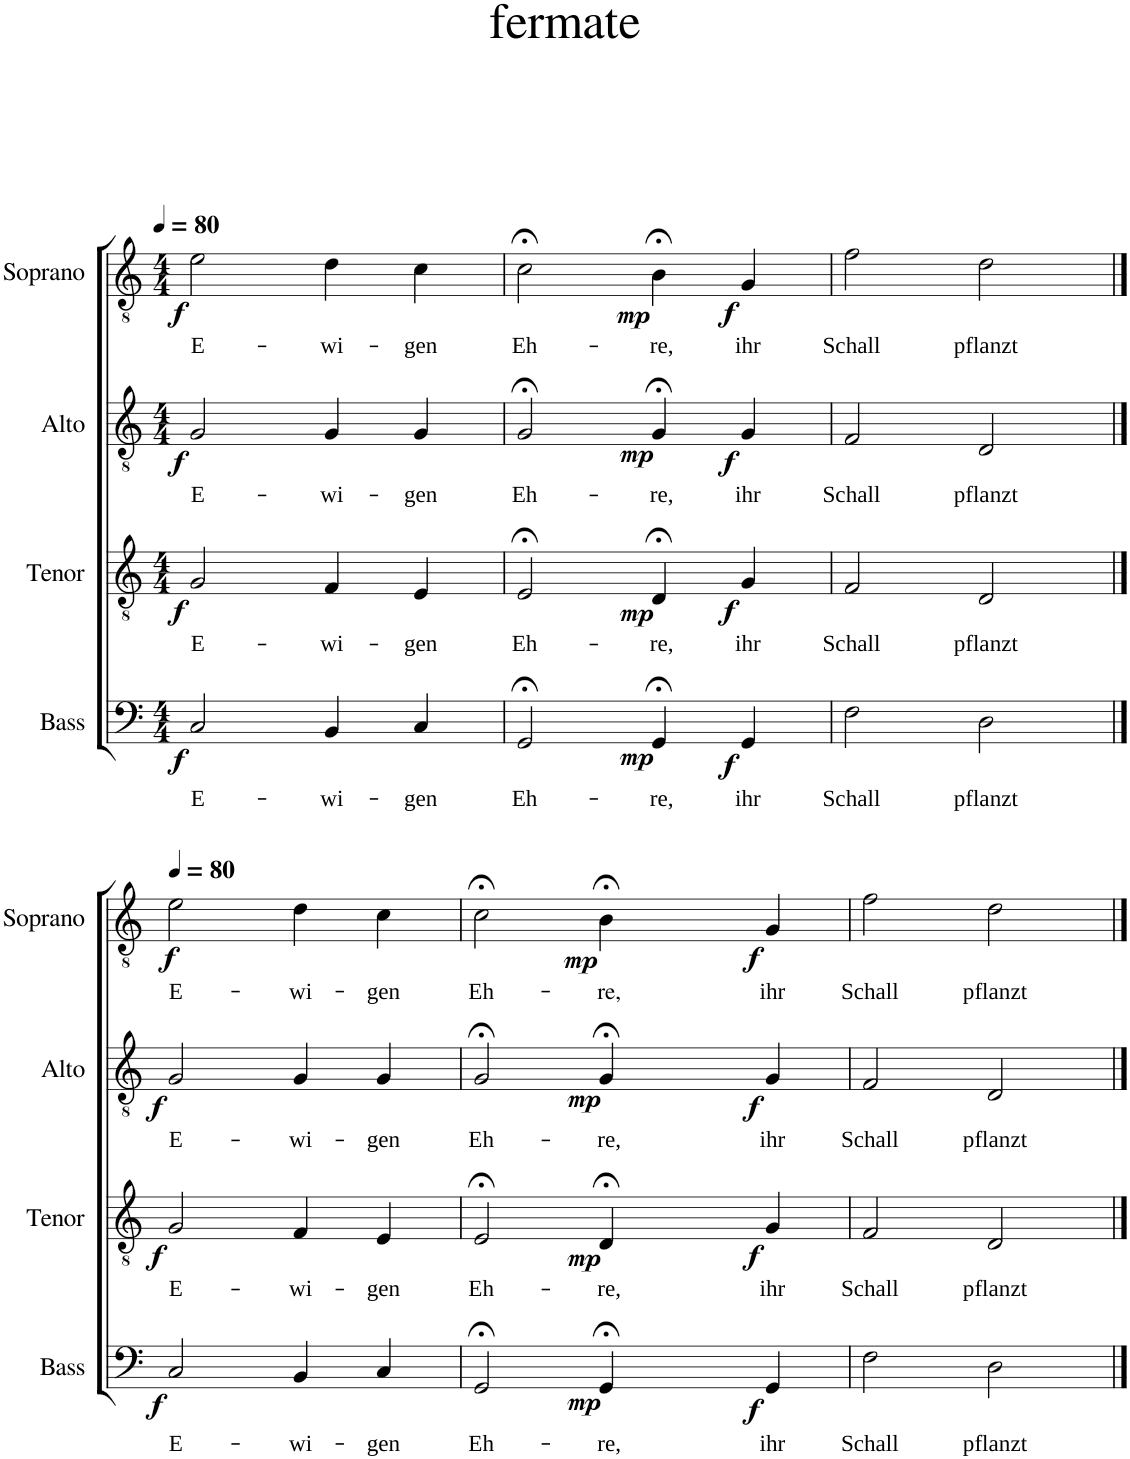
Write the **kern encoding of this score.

**kern	**text	**dynam	**kern	**text	**dynam	**kern	**text	**dynam	**kern	**text	**dynam
*part4	*part4	*part4	*part3	*part3	*part3	*part2	*part2	*part2	*part1	*part1	*part1
*staff4	*staff4	*staff4	*staff3	*staff3	*staff3	*staff2	*staff2	*staff2	*staff1	*staff1	*staff1
*I"Bass	*	*	*I"Tenor	*	*	*I"Alto	*	*	*I"Soprano	*	*
*I'B.	*	*	*I'T.	*	*	*I'A.	*	*	*I'S.	*	*
*clefF4	*	*	*clefGv2	*	*	*clefGv2	*	*	*clefGv2	*	*
*k[]	*	*	*k[]	*	*	*k[]	*	*	*k[]	*	*
*M4/4	*	*	*M4/4	*	*	*M4/4	*	*	*M4/4	*	*
*MM80	*	*	*MM80	*	*	*MM80	*	*	*MM80	*	*
=1	=1	=1	=1	=1	=1	=1	=1	=1	=1	=1	=1
!	!LO:LY:b	!LO:DY:b	!	!LO:LY:b	!LO:DY:b	!	!LO:LY:b	!LO:DY:b	!	!LO:LY:b	!LO:DY:b
2C/	E-	f	2G/	E-	f	2G/	E-	f	2e\	E-	f
!	!LO:LY:b	!	!	!LO:LY:b	!	!	!LO:LY:b	!	!	!LO:LY:b	!
4BB/	-wi-	.	4F/	-wi-	.	4G/	-wi-	.	4d\	-wi-	.
!	!LO:LY:b	!	!	!LO:LY:b	!	!	!LO:LY:b	!	!	!LO:LY:b	!
4C/	-gen	.	4E/	-gen	.	4G/	-gen	.	4c\	-gen	.
=2	=2	=2	=2	=2	=2	=2	=2	=2	=2	=2	=2
!	!LO:LY:b	!	!	!LO:LY:b	!	!	!LO:LY:b	!	!	!LO:LY:b	!
2GG;</	Eh-	.	2E;</	Eh-	.	2G;</	Eh-	.	2c;<\	Eh-	.
!	!LO:LY:b	!LO:DY:b	!	!LO:LY:b	!LO:DY:b	!	!LO:LY:b	!LO:DY:b	!	!LO:LY:b	!LO:DY:b
4GG;<Z/	-re,	mp	4D;<Z/	-re,	mp	4G;<Z/	-re,	mp	4B;<Z\	-re,	mp
!	!LO:LY:b	!LO:DY:b	!	!LO:LY:b	!LO:DY:b	!	!LO:LY:b	!LO:DY:b	!	!LO:LY:b	!LO:DY:b
4GG/	ihr	f	4G/	ihr	f	4G/	ihr	f	4G/	ihr	f
=3	=3	=3	=3	=3	=3	=3	=3	=3	=3	=3	=3
!	!LO:LY:b	!	!	!LO:LY:b	!	!	!LO:LY:b	!	!	!LO:LY:b	!
2F\	Schall	.	2F/	Schall	.	2F/	Schall	.	2f\	Schall	.
!	!LO:LY:b	!	!	!LO:LY:b	!	!	!LO:LY:b	!	!	!LO:LY:b	!
2D\	pflanzt	.	2D/	pflanzt	.	2D/	pflanzt	.	2d\	pflanzt	.
!!LO:LB:g=z
==1	==1	==1	==1	==1	==1	==1	==1	==1	==1	==1	==1
*	*	*	*	*	*	*	*	*	*MM80	*	*
!	!LO:LY:b	!LO:DY:b	!	!LO:LY:b	!LO:DY:b	!	!LO:LY:b	!LO:DY:b	!	!LO:LY:b	!LO:DY:b
2C/	E-	f	2G/	E-	f	2G/	E-	f	2e\	E-	f
!	!LO:LY:b	!	!	!LO:LY:b	!	!	!LO:LY:b	!	!	!LO:LY:b	!
4BB/	-wi-	.	4F/	-wi-	.	4G/	-wi-	.	4d\	-wi-	.
!	!LO:LY:b	!	!	!LO:LY:b	!	!	!LO:LY:b	!	!	!LO:LY:b	!
4C/	-gen	.	4E/	-gen	.	4G/	-gen	.	4c\	-gen	.
=2	=2	=2	=2	=2	=2	=2	=2	=2	=2	=2	=2
!	!LO:LY:b	!	!	!LO:LY:b	!	!	!LO:LY:b	!	!	!LO:LY:b	!
2GG;</	Eh-	.	2E;</	Eh-	.	2G;</	Eh-	.	2c;<\	Eh-	.
!	!LO:LY:b	!LO:DY:b	!	!LO:LY:b	!LO:DY:b	!	!LO:LY:b	!LO:DY:b	!	!LO:LY:b	!LO:DY:b
4GG;</	-re,	mp	4D;</	-re,	mp	4G;</	-re,	mp	4B;<\	-re,	mp
4r;<yy	.	.	4r;<yy	.	.	4r;<yy	.	.	4r;<yy	.	.
!	!LO:LY:b	!LO:DY:b	!	!LO:LY:b	!LO:DY:b	!	!LO:LY:b	!LO:DY:b	!	!LO:LY:b	!LO:DY:b
4GG/	ihr	f	4G/	ihr	f	4G/	ihr	f	4G/	ihr	f
=3	=3	=3	=3	=3	=3	=3	=3	=3	=3	=3	=3
!	!LO:LY:b	!	!	!LO:LY:b	!	!	!LO:LY:b	!	!	!LO:LY:b	!
2F\	Schall	.	2F/	Schall	.	2F/	Schall	.	2f\	Schall	.
!	!LO:LY:b	!	!	!LO:LY:b	!	!	!LO:LY:b	!	!	!LO:LY:b	!
2D\	pflanzt	.	2D/	pflanzt	.	2D/	pflanzt	.	2d\	pflanzt	.
==	==	==	==	==	==	==	==	==	==	==	==
*-	*-	*-	*-	*-	*-	*-	*-	*-	*-	*-	*-
